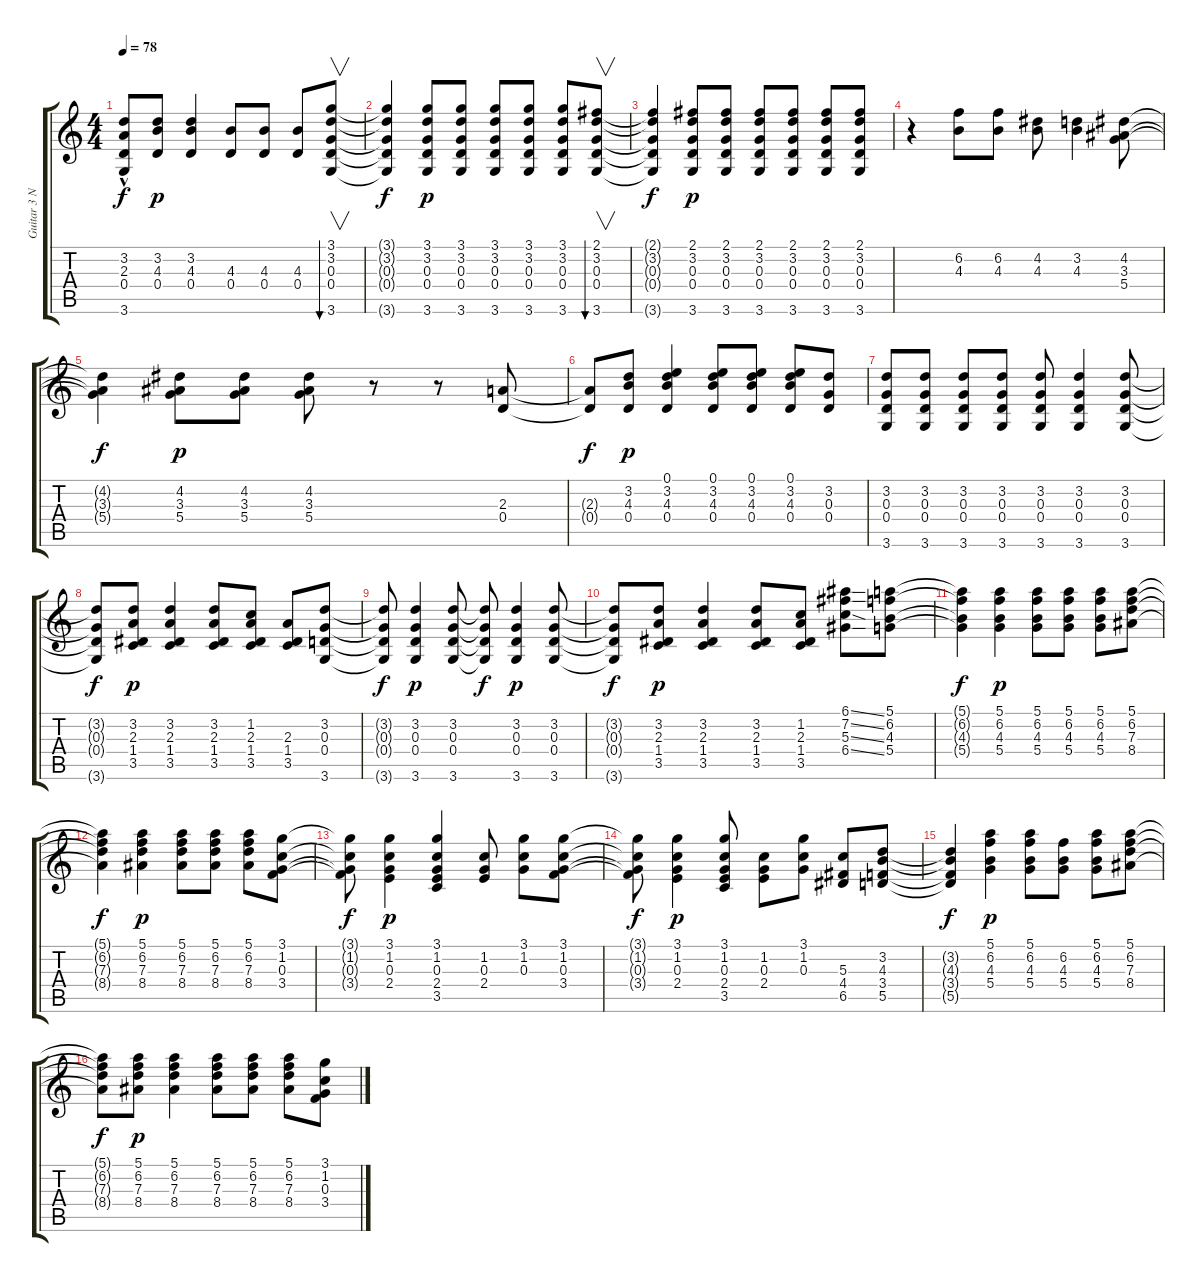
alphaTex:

\track ("Guitar 3 Nylon Acoustic." "Guitar 3 N") {instrument acousticguitarnylon}
\staff {score tabs}
\tuning (E4 B3 G3 D3 A2 E2) {hide}
\ts (4 4)
\tempo 78
\clef g2
\ks c
(3.2{t} 2.3{t} 0.4{t} 3.6{hac t}).8{dy f} (3.2 4.3 0.4).8{dy p} (3.2 4.3 0.4).4 (4.3 0.4).8 (4.3 0.4).8 (4.3 0.4).8 (3.1 3.2 0.3 0.4 3.6).8{v bu 60} |
(3.1{t} 3.2{t} 0.3{t} 0.4{t} 3.6{t}).4{dy f} (3.1 3.2 0.3 0.4 3.6).8{dy p} (3.1 3.2 0.3 0.4 3.6).8 (3.1 3.2 0.3 0.4 3.6).8 (3.1 3.2 0.3 0.4 3.6).8 (3.1 3.2 0.3 0.4 3.6).8 (2.1 3.2 0.3 0.4 3.6).8{v bu 60} |
(2.1{t} 3.2{t} 0.3{t} 0.4{t} 3.6{t}).4{dy f} (2.1 3.2 0.3 0.4 3.6).8{dy p} (2.1 3.2 0.3 0.4 3.6).8 (2.1 3.2 0.3 0.4 3.6).8 (2.1 3.2 0.3 0.4 3.6).8 (2.1 3.2 0.3 0.4 3.6).8 (2.1 3.2 0.3 0.4 3.6).8 |
r.4 (6.2 4.3).8 (6.2 4.3).8 (4.2 4.3).8 (3.2 4.3).4 (4.2 3.3 5.4).8 |
(4.2{t} 3.3{t} 5.4{t}).4{dy f} (4.2 3.3 5.4).8{dy p} (4.2 3.3 5.4).8 (4.2 3.3 5.4).8 r.8 r.8 (2.3 0.4).8 |
(2.3{t} 0.4{t}).8{dy f} (3.2 4.3 0.4).8{dy p} (0.1 3.2 4.3 0.4).4 (0.1 3.2 4.3 0.4).8 (0.1 3.2 4.3 0.4).8 (0.1 3.2 4.3 0.4).8 (3.2 0.3 0.4).8 |
(3.2 0.3 0.4 3.6).8 (3.2 0.3 0.4 3.6).8 (3.2 0.3 0.4 3.6).8 (3.2 0.3 0.4 3.6).8 (3.2 0.3 0.4 3.6).8 (3.2 0.3 0.4 3.6).4 (3.2 0.3 0.4 3.6).8 |
(3.2{t} 0.3{t} 0.4{t} 3.6{t}).8{dy f} (3.2 2.3 1.4 3.5).8{dy p} (3.2 2.3 1.4 3.5).4 (3.2 2.3 1.4 3.5).8 (1.2 2.3 1.4 3.5).8 (2.3 1.4 3.5).8 (3.2 0.3 0.4 3.6).8 |
(3.2{t} 0.3{t} 0.4{t} 3.6{t}).8{dy f} (3.2 0.3 0.4 3.6).4{dy p} (3.2 0.3 0.4 3.6).8 (3.2{t} 0.3{t} 0.4{t} 3.6{t}).8{dy f} (3.2 0.3 0.4 3.6).4{dy p} (3.2 0.3 0.4 3.6).8 |
(3.2{t} 0.3{t} 0.4{t} 3.6{t}).8{dy f} (3.2 2.3 1.4 3.5).8{dy p} (3.2 2.3 1.4 3.5).4 (3.2 2.3 1.4 3.5).8 (1.2 2.3 1.4 3.5).8 (6.1{ss} 7.2{ss} 5.3{ss} 6.4{ss}).8 (5.1 6.2 4.3 5.4).8 |
(5.1{t} 6.2{t} 4.3{t} 5.4{t}).4{dy f} (5.1 6.2 4.3 5.4).4{dy p} (5.1 6.2 4.3 5.4).8 (5.1 6.2 4.3 5.4).8 (5.1 6.2 4.3 5.4).8 (5.1 6.2 7.3 8.4).8 |
(5.1{t} 6.2{t} 7.3{t} 8.4{t}).4{dy f} (5.1 6.2 7.3 8.4).4{dy p} (5.1 6.2 7.3 8.4).8 (5.1 6.2 7.3 8.4).8 (5.1 6.2 7.3 8.4).8 (3.1 1.2 0.3 3.4).8 |
(3.1{t} 1.2{t} 0.3{t} 3.4{t}).8{dy f} (3.1 1.2 0.3 2.4).4{dy p} (3.1 1.2 0.3 2.4 3.5).4 (1.2 0.3 2.4).8 (3.1 1.2 0.3).8 (3.1 1.2 0.3 3.4).8 |
(3.1{t} 1.2{t} 0.3{t} 3.4{t}).8{dy f} (3.1 1.2 0.3 2.4).4{dy p} (3.1 1.2 0.3 2.4 3.5).8 (1.2 0.3 2.4).8 (3.1 1.2 0.3).8 (5.3 4.4 6.5).8 (3.2 4.3 3.4 5.5).8 |
(3.2{t} 4.3{t} 3.4{t} 5.5{t}).4{dy f} (5.1 6.2 4.3 5.4).4{dy p} (5.1 6.2 4.3 5.4).8 (6.2 4.3 5.4).8 (5.1 6.2 4.3 5.4).8 (5.1 6.2 7.3 8.4).8 |
(5.1{t} 6.2{t} 7.3{t} 8.4{t}).8{dy f} (5.1 6.2 7.3 8.4).8{dy p} (5.1 6.2 7.3 8.4).4 (5.1 6.2 7.3 8.4).8 (5.1 6.2 7.3 8.4).8 (5.1 6.2 7.3 8.4).8 (3.1 1.2 0.3 3.4).8
